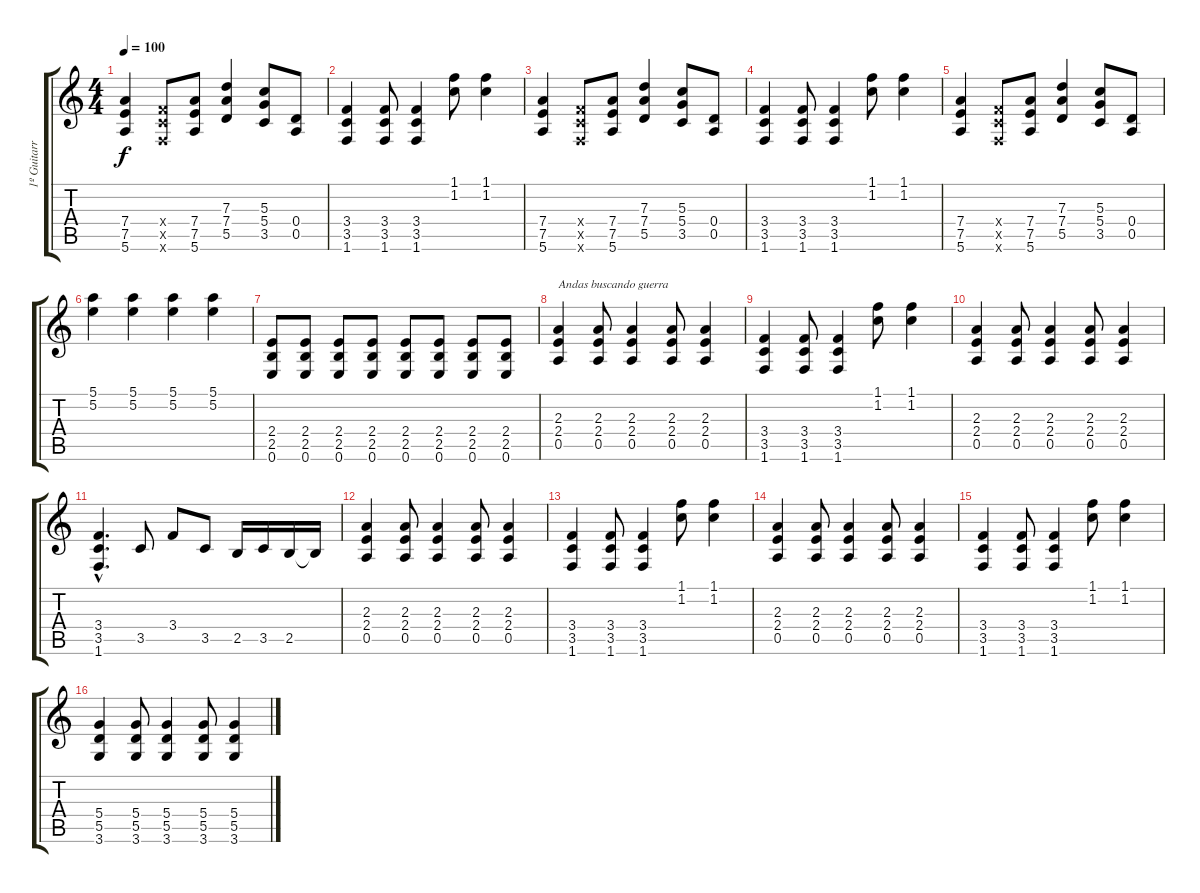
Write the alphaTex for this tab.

\track ("1º Guitarra" "1º Guitarr") {instrument distortionguitar}
\staff {score tabs}
\tuning (E4 B3 G3 D3 A2 E2) {hide}
\ts (4 4)
\tempo 100
\clef g2
\ks c
(7.4 7.5 5.6).4{dy f} (3.4{x} 3.5{x} 1.6{x}).8 (7.4 7.5 5.6).8 (7.3 7.4 5.5).4 (5.3 5.4 3.5).8 (0.4 0.5).8 |
(3.4 3.5 1.6).4 (3.4 3.5 1.6).8 (3.4 3.5 1.6).4 (1.1 1.2).8 (1.1 1.2).4 |
(7.4 7.5 5.6).4 (3.4{x} 3.5{x} 1.6{x}).8 (7.4 7.5 5.6).8 (7.3 7.4 5.5).4 (5.3 5.4 3.5).8 (0.4 0.5).8 |
(3.4 3.5 1.6).4 (3.4 3.5 1.6).8 (3.4 3.5 1.6).4 (1.1 1.2).8 (1.1 1.2).4 |
(7.4 7.5 5.6).4 (3.4{x} 3.5{x} 1.6{x}).8 (7.4 7.5 5.6).8 (7.3 7.4 5.5).4 (5.3 5.4 3.5).8 (0.4 0.5).8 |
(5.1 5.2).4 (5.1 5.2).4 (5.1 5.2).4 (5.1 5.2).4 |
(2.4 2.5 0.6).8 (2.4 2.5 0.6).8 (2.4 2.5 0.6).8 (2.4 2.5 0.6).8 (2.4 2.5 0.6).8 (2.4 2.5 0.6).8 (2.4 2.5 0.6).8 (2.4 2.5 0.6).8 |
(2.3 2.4 0.5).4{txt "Andas buscando guerra"} (2.3 2.4 0.5).8 (2.3 2.4 0.5).4 (2.3 2.4 0.5).8 (2.3 2.4 0.5).4 |
(3.4 3.5 1.6).4 (3.4 3.5 1.6).8 (3.4 3.5 1.6).4 (1.1 1.2).8 (1.1 1.2).4 |
(2.3 2.4 0.5).4 (2.3 2.4 0.5).8 (2.3 2.4 0.5).4 (2.3 2.4 0.5).8 (2.3 2.4 0.5).4 |
(3.4{hac} 3.5{hac} 1.6{hac}).4{d} 3.5.8 3.4.8 3.5.8 2.5.16 3.5.16 2.5.16 2.5{t}.16 |
(2.3 2.4 0.5).4 (2.3 2.4 0.5).8 (2.3 2.4 0.5).4 (2.3 2.4 0.5).8 (2.3 2.4 0.5).4 |
(3.4 3.5 1.6).4 (3.4 3.5 1.6).8 (3.4 3.5 1.6).4 (1.1 1.2).8 (1.1 1.2).4 |
(2.3 2.4 0.5).4 (2.3 2.4 0.5).8 (2.3 2.4 0.5).4 (2.3 2.4 0.5).8 (2.3 2.4 0.5).4 |
(3.4 3.5 1.6).4 (3.4 3.5 1.6).8 (3.4 3.5 1.6).4 (1.1 1.2).8 (1.1 1.2).4 |
(5.4 5.5 3.6).4 (5.4 5.5 3.6).8 (5.4 5.5 3.6).4 (5.4 5.5 3.6).8 (5.4 5.5 3.6).4
